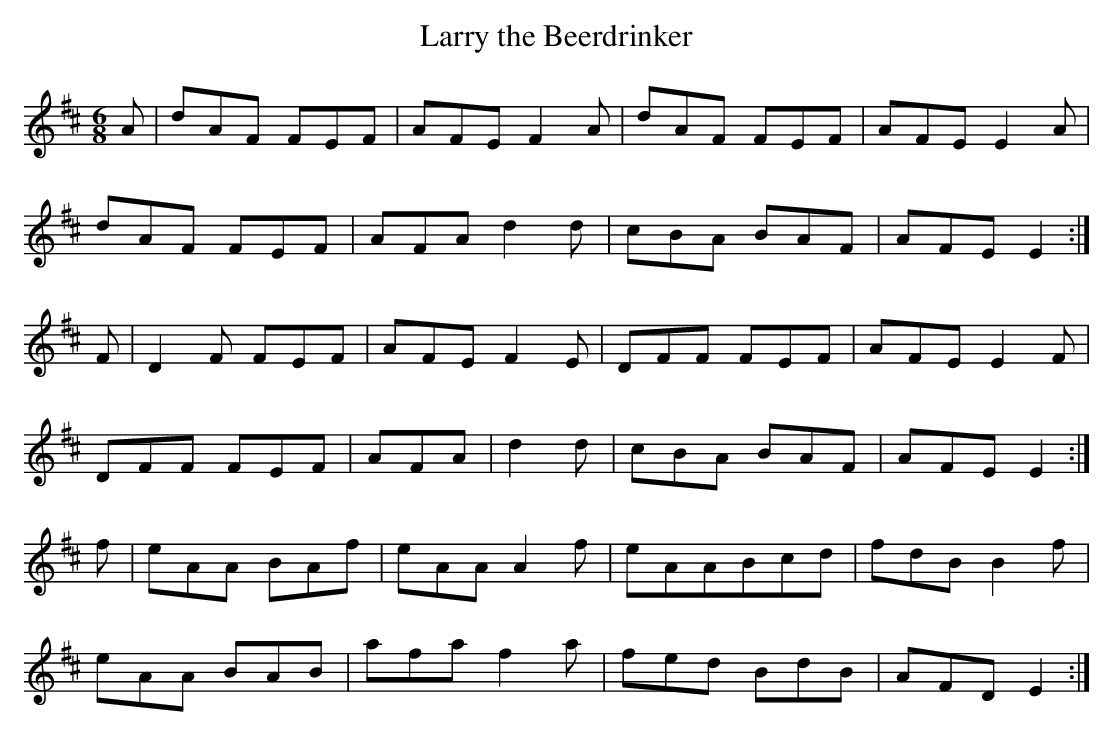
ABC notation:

X:1
T: Larry the Beerdrinker
M: 6/8
L: 1/8
K: D
A | dAF FEF | AFE F2 A | dAF FEF | AFE E2 A |
dAF FEF | AFA d2 d | cBA BAF | AFE E2 :|
F | D2 F FEF | AFE F2 E | DFF FEF | AFE E2 F |
DFF FEF | AFA | d2 d | cBA BAF | AFE E2 :|
f | eAA BAf | eAA A2 f | eAABcd | fdB B2 f |
eAA BAB | afa f2 a | fed BdB | AFD E2 :|
